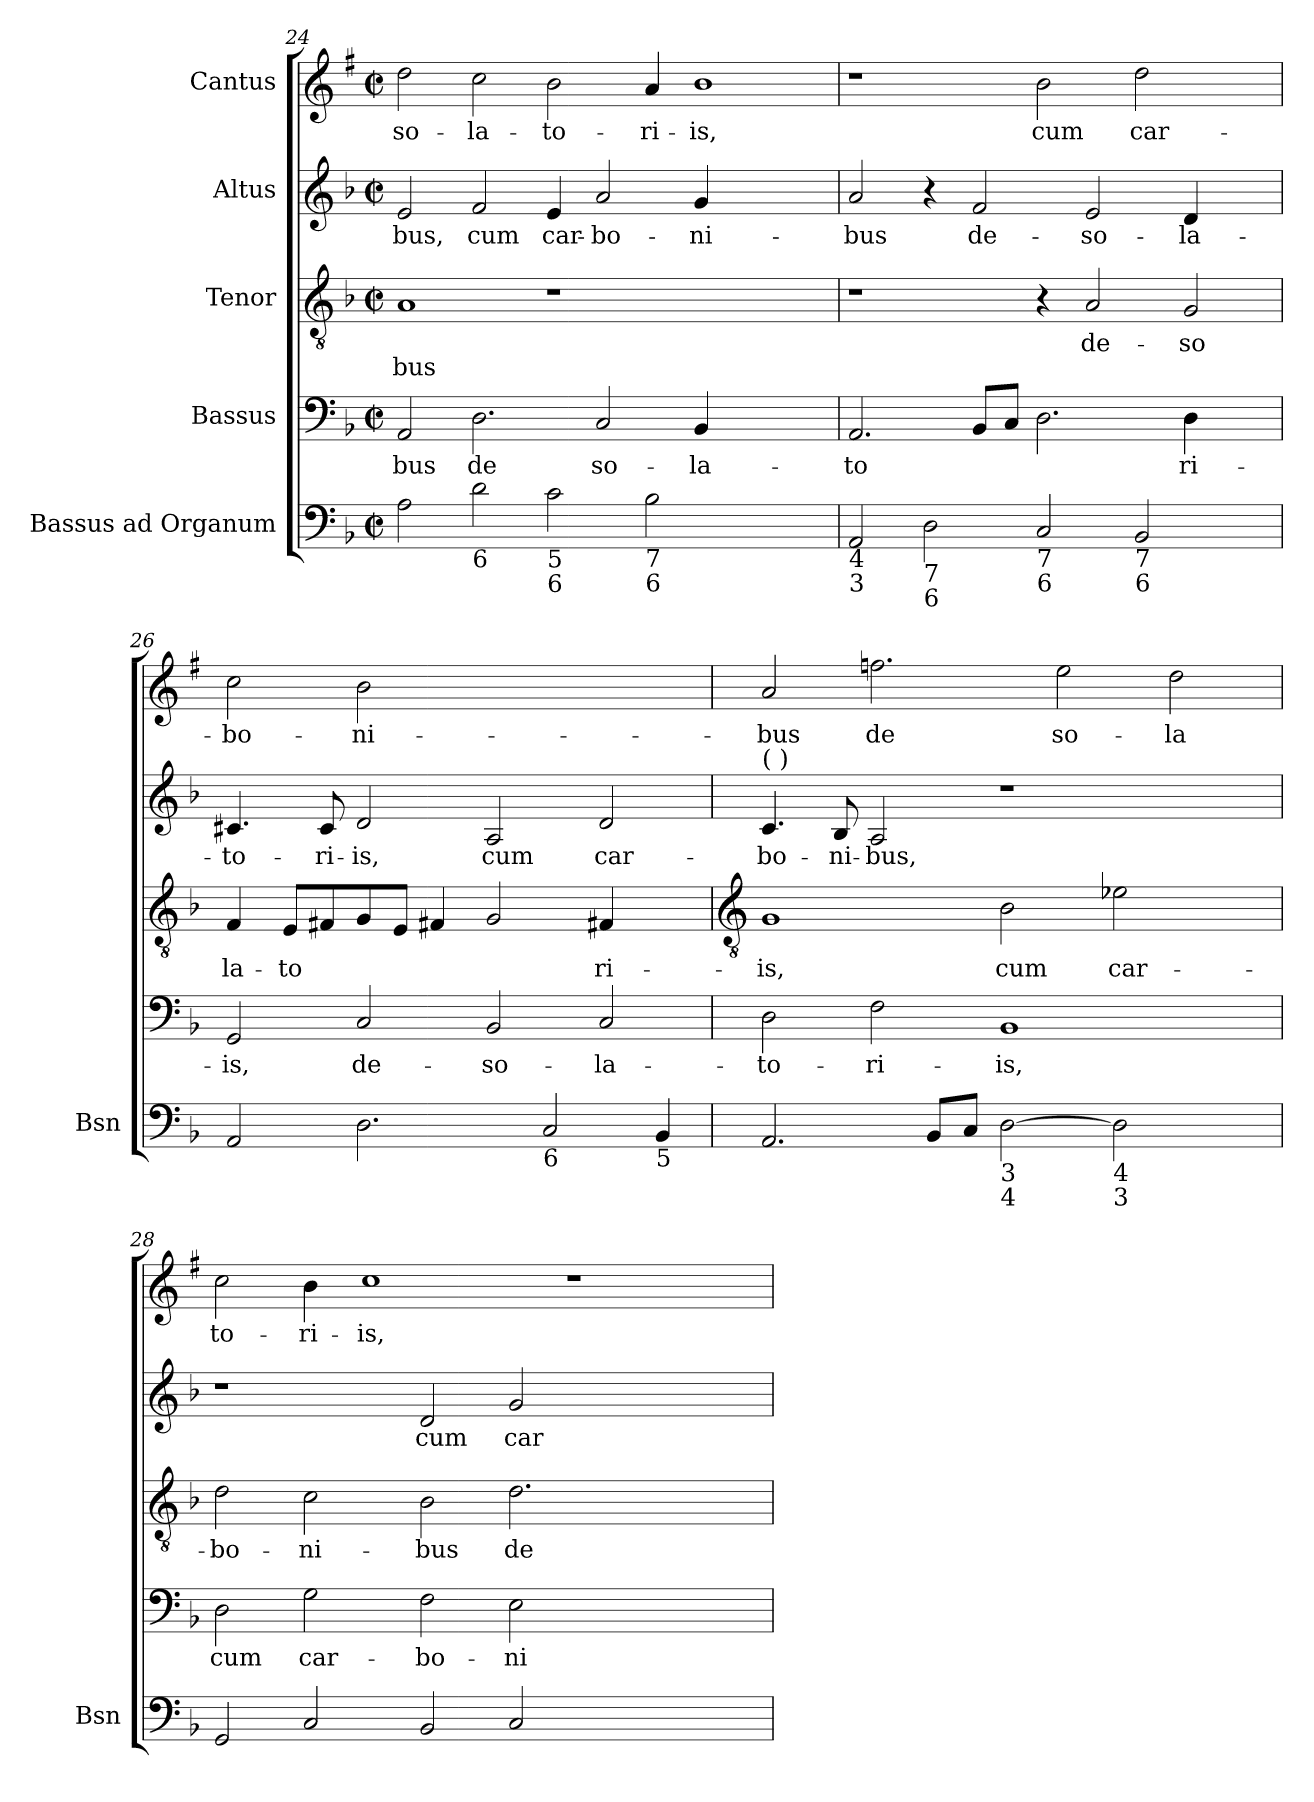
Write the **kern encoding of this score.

**kern	**kern	**text	**kern	**text	**text	**kern	**text	**kern	**text
*part5	*part4	*part4	*part3	*part3	*part3	*part2	*part2	*part1	*part1
*staff5	*staff4	*staff4	*staff3	*staff3	*staff3	*staff2	*staff2	*staff1	*staff1
*I"Bassus ad Organum	*I"Bassus	*	*I"Tenor	*	*	*I"Altus	*	*I"Cantus	*
*I'Bsn	*	*	*	*	*	*	*	*	*
*clefF4	*clefF4	*	*clefGv2	*	*	*clefG2	*	*clefG2	*
*	*	*	*	*	*	*	*	*ITrd1c2	*
*k[b-]	*k[b-]	*	*k[b-]	*	*	*k[b-]	*	*k[b-]	*
*F:	*F:	*	*F:	*	*	*F:	*	*F:	*
*M4/2	*M4/2	*	*M4/2	*	*	*M4/2	*	*M4/2	*
*met(c|)	*met(c|)	*	*met(c|)	*	*	*met(c|)	*	*met(c|)	*
=24	=24	=24	=24	=24	=24	=24	=24	=24	=24
!	!	!LO:LY:b	!	!	!LO:LY:b	!	!LO:LY:b	!	!LO:LY:b
2A	2AA	-bus	1A	.	-bus	2e	-bus,	2cc	so-
!LO:TX:b:t=6	!	!	!	!	!	!	!	!	!
!	!	!LO:LY:b	!	!	!	!	!LO:LY:b	!	!LO:LY:b
2d	2.D	de	.	.	.	2f	cum	2b-	-la-
!LO:TX:b:t=5	!	!	!	!	!	!	!	!	!
!LO:TX:b:t=6	!	!	!	!	!	!	!	!	!
!	!	!	!	!	!	!	!LO:LY:b	!	!LO:LY:b
2c	.	.	1r	.	.	4e	car-	2a	-to-
!	!	!LO:LY:b	!	!	!	!	!LO:LY:b	!	!
.	2C	so-	.	.	.	2a	-bo-	.	.
!LO:TX:b:t=7	!	!	!	!	!	!	!	!	!
!LO:TX:b:t=6	!	!	!	!	!	!	!	!	!
!	!	!	!	!	!	!	!	!	!LO:LY:b
2B-	.	.	.	.	.	.	.	4g	-ri-
!	!	!LO:LY:b	!	!	!	!	!LO:LY:b	!	!LO:LY:b
.	4BB-	-la-	.	.	.	4g	-ni-	1a	-is,
2.ryy	2.ryy	.	2.ryy	.	.	2.ryy	.	.	.
=25	=25	=25	=25	=25	=25	=25	=25	=25	=25
!LO:TX:b:t=4	!	!	!	!	!	!	!	!	!
!LO:TX:b:t=3	!	!	!	!	!	!	!	!	!
!	!	!LO:LY:b	!	!	!	!	!LO:LY:b	!	!
2AA	2.AA	-to	1r	.	.	2a	-bus	1r	.
!LO:TX:b:t=7	!	!	!	!	!	!	!	!	!
!LO:TX:b:t=6	!	!	!	!	!	!	!	!	!
2D	.	.	.	.	.	4r	.	.	.
!	!	!	!	!	!	!	!LO:LY:b	!	!
.	8BB-L	.	.	.	.	2f	de-	.	.
.	8CJ	.	.	.	.	.	.	.	.
!LO:TX:b:t=7	!	!	!	!	!	!	!	!	!
!LO:TX:b:t=6	!	!	!	!	!	!	!	!	!
!	!	!	!	!	!	!	!	!	!LO:LY:b
2C	2.D	.	4r	.	.	.	.	2a	cum
!	!	!	!	!LO:LY:b	!	!	!LO:LY:b	!	!
.	.	.	2A	de-	.	2e	-so-	.	.
!LO:TX:b:t=7	!	!	!	!	!	!	!	!	!
!LO:TX:b:t=6	!	!	!	!	!	!	!	!	!
!	!	!	!	!	!	!	!	!	!LO:LY:b
2BB-	.	.	.	.	.	.	.	2cc	car-
!	!	!LO:LY:b	!	!LO:LY:b	!	!	!LO:LY:b	!	!
.	4D	ri-	2G	-so	.	4d	-la-	.	.
4ryy	4ryy	.	.	.	.	4ryy	.	4ryy	.
!!LO:LB:g=z
=26	=26	=26	=26	=26	=26	=26	=26	=26	=26
!	!	!LO:LY:b	!	!LO:LY:b	!	!	!LO:LY:b	!	!LO:LY:b
2AA	2GG	-is,	4F	la-	.	4.c#	-to-	2b-	-bo-
!	!	!	!	!LO:LY:b	!	!	!	!	!
.	.	.	8EL	-to	.	.	.	.	.
!	!	!	!	!	!	!	!LO:LY:b	!	!
.	.	.	8F#X	.	.	8c#	-ri-	.	.
!	!	!LO:LY:b	!	!	!	!	!LO:LY:b	!	!LO:LY:b
2.D	2C	de-	8G	.	.	2d	-is,	2a	-ni-
.	.	.	8EJ	.	.	.	.	.	.
.	.	.	4F#X	.	.	.	.	.	.
!	!	!LO:LY:b	!	!	!	!	!LO:LY:b	!	!
.	2BB-	-so-	2G	.	.	2A	cum	1ryy	.
!LO:TX:b:t=6	!	!	!	!	!	!	!	!	!
2C	.	.	.	.	.	.	.	.	.
!	!	!LO:LY:b	!	!LO:LY:b	!	!	!LO:LY:b	!	!
.	2C	-la-	4F#X	ri-	.	2d	car-	.	.
!LO:TX:b:t=5	!	!	!	!	!	!	!	!	!
4BB-	.	.	4ryy	.	.	.	.	.	.
!!LO:LB:g=z
=27	=27	=27	=27	=27	=27	=27	=27	=27	=27
*	*	*	*clefGv2	*	*	*	*	*	*
!	!	!	!	!	!	!LO:TX:a:t=(  )	!	!	!
!	!	!LO:LY:b	!	!LO:LY:b	!	!	!LO:LY:b	!	!LO:LY:b
2.AA	2D	-to-	1G	-is,	.	4.c	-bo-	2g	-bus
!	!	!	!	!	!	!	!LO:LY:b	!	!
.	.	.	.	.	.	8B-	-ni-	.	.
!	!	!LO:LY:b	!	!	!	!	!LO:LY:b	!	!LO:LY:b
.	2F	-ri-	.	.	.	2A	-bus,	2.ee-X	de
8BB-L	.	.	.	.	.	.	.	.	.
8CJ	.	.	.	.	.	.	.	.	.
!LO:TX:b:t=3	!	!	!	!	!	!	!	!	!
!LO:TX:b:t=4	!	!	!	!	!	!	!	!	!
!	!	!LO:LY:b	!	!LO:LY:b	!	!	!	!	!
[2D	1BB-	-is,	2B-	cum	.	1r	.	.	.
!	!	!	!	!	!	!	!	!	!LO:LY:b
.	.	.	.	.	.	.	.	2dd	so-
!LO:TX:b:t=4	!	!	!	!	!	!	!	!	!
!LO:TX:b:t=3	!	!	!	!	!	!	!	!	!
!	!	!	!	!LO:LY:b	!	!	!	!	!
2D]	.	.	2e-X	car-	.	.	.	.	.
!	!	!	!	!	!	!	!	!	!LO:LY:b
.	.	.	.	.	.	.	.	2cc	-la
4ryy	4ryy	.	4ryy	.	.	4ryy	.	.	.
!!LO:LB:g=z
=28	=28	=28	=28	=28	=28	=28	=28	=28	=28
!	!	!LO:LY:b	!	!LO:LY:b	!	!	!	!	!LO:LY:b
2GG	2D	cum	2d	-bo-	.	1r	.	2b-	to-
!	!	!LO:LY:b	!	!LO:LY:b	!	!	!	!	!LO:LY:b
2C	2G	car-	2c	-ni-	.	.	.	4a	-ri-
!	!	!	!	!	!	!	!	!	!LO:LY:b
.	.	.	.	.	.	.	.	1b-	-is,
!	!	!LO:LY:b	!	!LO:LY:b	!	!	!LO:LY:b	!	!
2BB-	2F	-bo-	2B-	-bus	.	2d	cum	.	.
!	!	!LO:LY:b	!	!LO:LY:b	!	!	!LO:LY:b	!	!
2C	2E	-ni-	2.d	de	.	2g	car-	.	.
.	.	.	.	.	.	.	.	1r	.
2.ryy	2.ryy	.	.	.	.	2.ryy	.	.	.
.	.	.	2ryy	.	.	.	.	.	.
=	=	=	=	=	=	=	=	=	=
*-	*-	*-	*-	*-	*-	*-	*-	*-	*-
